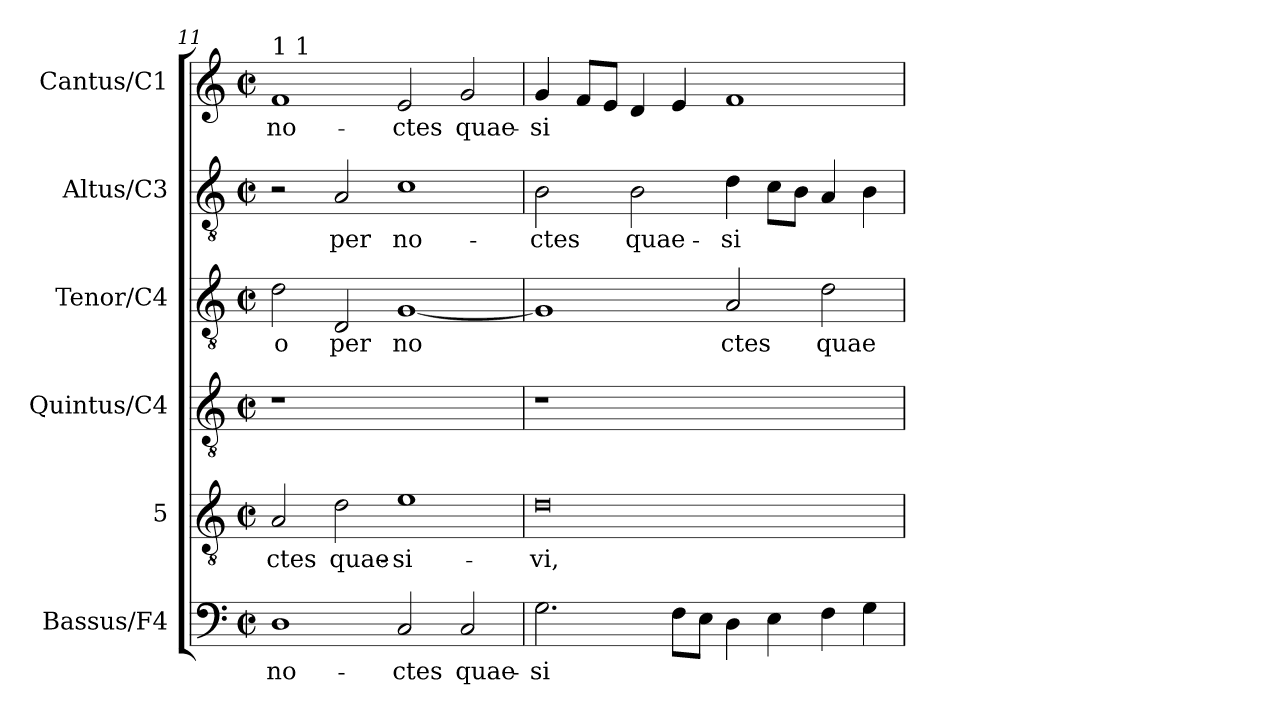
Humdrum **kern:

**kern	**text	**kern	**text	**kern	**kern	**text	**kern	**text	**kern	**text
*part6	*part6	*part5	*part5	*part4	*part3	*part3	*part2	*part2	*part1	*part1
*staff6	*staff6	*staff5	*staff5	*staff4	*staff3	*staff3	*staff2	*staff2	*staff1	*staff1
*I"Bassus/F4	*	*I"5	*	*I"Quintus/C4	*I"Tenor/C4	*	*I"Altus/C3	*	*I"Cantus/C1	*
*I'B	*	*	*	*	*I'T	*	*I'A	*	*I'C	*
!!LO:PB:g=z
*clefF4	*	*clefGv2	*	*clefGv2	*clefGv2	*	*clefGv2	*	*clefG2	*
*k[]	*	*k[]	*	*k[]	*k[]	*	*k[]	*	*k[]	*
*C:	*	*C:	*	*C:	*C:	*	*C:	*	*C:	*
*M2/2	*	*M2/2	*	*M2/2	*M2/2	*	*M2/2	*	*M2/2	*
*met(c|)	*	*met(c|)	*	*met(c|)	*met(c|)	*	*met(c|)	*	*met(c|)	*
=11	=11	=11	=11	=11	=11	=11	=11	=11	=11	=11
!	!	!	!	!	!	!	!	!	!LO:TX:a:t=1 1	!
!	!LO:LY:b:cj	!	!LO:LY:b:cj	!	!	!LO:LY:b:cj	!	!	!	!LO:LY:b:cj
1D	no-	2A/	-ctes	1r	2d\	-o	2r	.	1f	no-
!	!	!	!LO:LY:b:cj	!	!	!LO:LY:b:cj	!	!LO:LY:b:cj	!	!
.	.	2d\	quae-	.	2D/	per	2A/	per	.	.
!	!LO:LY:b:cj	!	!LO:LY:b:cj	!	!	!LO:LY:b:cj	!	!LO:LY:b:cj	!	!LO:LY:b:cj
2C/	-ctes	1e	-si-	1ryy	[<1G	no-	1c	no-	2e/	-ctes
!	!LO:LY:b:cj	!	!	!	!	!	!	!	!	!LO:LY:b:cj
2C/	quae-	.	.	.	.	.	.	.	2g/	quae-
=12	=12	=12	=12	=12	=12	=12	=12	=12	=12	=12
!	!LO:LY:b:cj	!	!LO:LY:b:cj	!	!	!LO:LY:b:cj	!	!LO:LY:b:cj	!	!LO:LY:b:cj
2.G\	-si-	0d	-vi,	1r	1G]	--	2B\	-ctes	4g/	-si-
!	!	!	!	!	!	!	!	!	!	!LO:LY:b:cj
.	.	.	.	.	.	.	.	.	8f/L	--
!	!	!	!	!	!	!	!	!	!	!LO:LY:b:cj
.	.	.	.	.	.	.	.	.	8e/J	--
!	!	!	!	!	!	!	!	!LO:LY:b:cj	!	!LO:LY:b:cj
.	.	.	.	.	.	.	2B\	quae-	4d/	--
!	!LO:LY:b:cj	!	!	!	!	!	!	!	!	!LO:LY:b:cj
8F\L	--	.	.	.	.	.	.	.	4e/	--
!	!LO:LY:b:cj	!	!	!	!	!	!	!	!	!
8E\J	--	.	.	.	.	.	.	.	.	.
!	!LO:LY:b:cj	!	!	!	!	!LO:LY:b:cj	!	!LO:LY:b:cj	!	!LO:LY:b:cj
4D\	--	.	.	1ryy	2A/	-ctes	4d\	-si-	1f	--
!	!LO:LY:b:cj	!	!	!	!	!	!	!LO:LY:b:cj	!	!
4E\	--	.	.	.	.	.	8c\L	--	.	.
!	!	!	!	!	!	!	!	!LO:LY:b:cj	!	!
.	.	.	.	.	.	.	8B\J	--	.	.
!	!LO:LY:b:cj	!	!	!	!	!LO:LY:b:cj	!	!LO:LY:b:cj	!	!
4F\	--	.	.	.	2d\	quae-	4A/	--	.	.
!	!LO:LY:b:cj	!	!	!	!	!	!	!LO:LY:b:cj	!	!
4G\	--	.	.	.	.	.	4B\	--	.	.
=	=	=	=	=	=	=	=	=	=	=
*-	*-	*-	*-	*-	*-	*-	*-	*-	*-	*-
